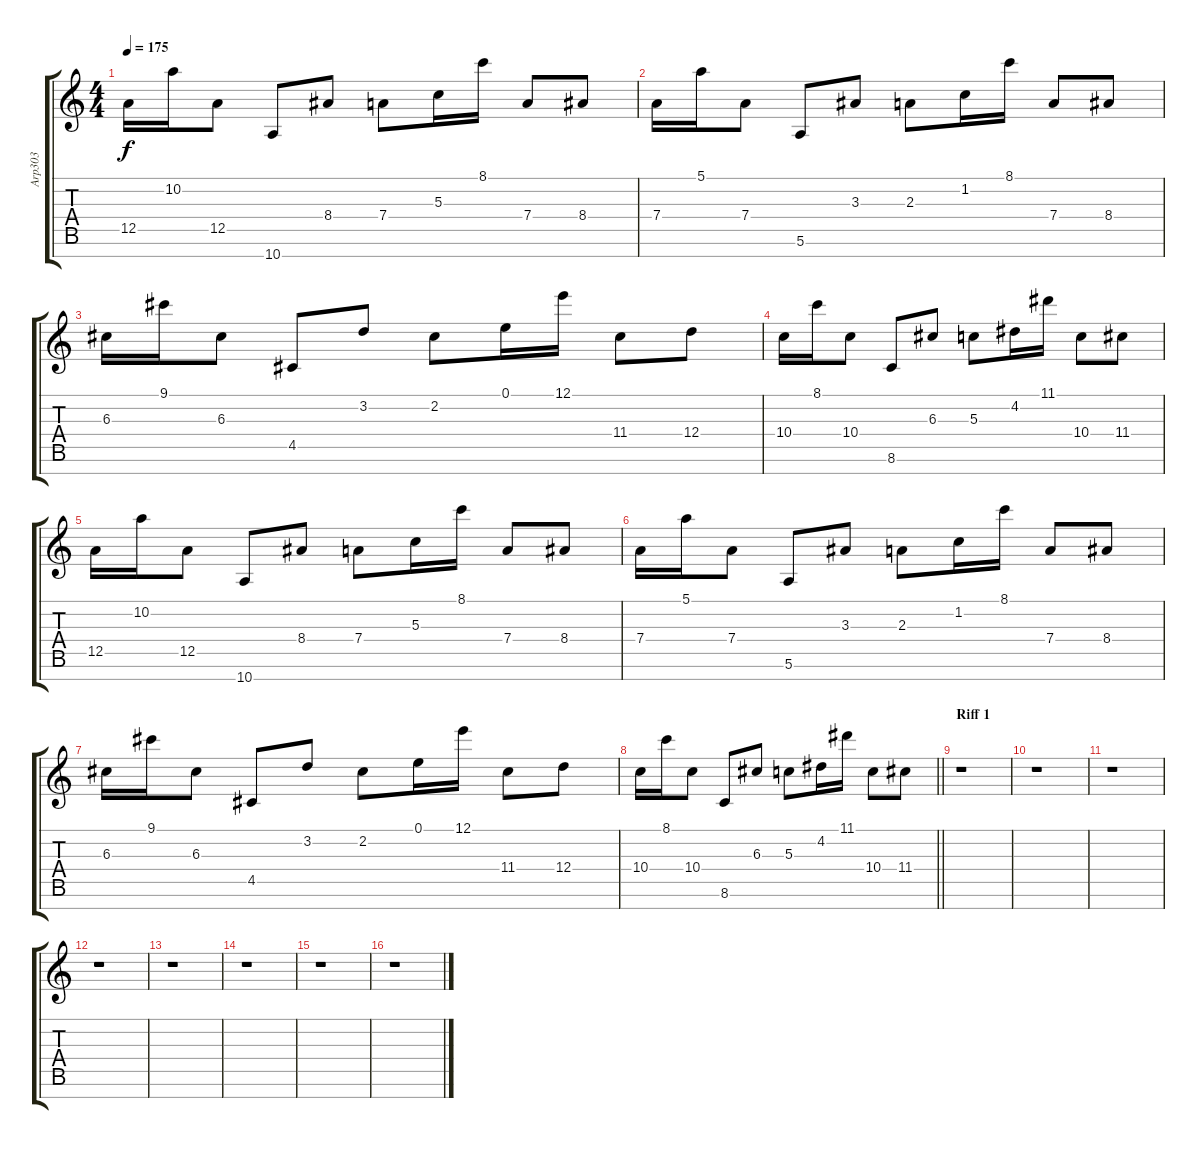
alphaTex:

\track ("Arp303" "Arp303") {instrument synthbass2}
\staff {score tabs}
\tuning (E4 B3 G3 D3 A2 E2 B1) {hide}
\ts (4 4)
\tempo 175
\clef g2
\ks c
12.5.16{dy f} 10.2.16 12.5.8 10.7.8 8.4.8 7.4.8 5.3.16 8.1.16 7.4.8 8.4.8 |
7.4.16 5.1.16 7.4.8 5.6.8 3.3.8 2.3.8 1.2.16 8.1.16 7.4.8 8.4.8 |
6.3.16 9.1.16 6.3.8 4.5.8 3.2.8 2.2.8 0.1.16 12.1.16 11.4.8 12.4.8 |
10.4.16 8.1.16 10.4.8 8.6.8 6.3.8 5.3.8 4.2.16 11.1.16 10.4.8 11.4.8 |
12.5.16 10.2.16 12.5.8 10.7.8 8.4.8 7.4.8 5.3.16 8.1.16 7.4.8 8.4.8 |
7.4.16 5.1.16 7.4.8 5.6.8 3.3.8 2.3.8 1.2.16 8.1.16 7.4.8 8.4.8 |
6.3.16 9.1.16 6.3.8 4.5.8 3.2.8 2.2.8 0.1.16 12.1.16 11.4.8 12.4.8 |
\barLineRight lightlight
10.4.16 8.1.16 10.4.8 8.6.8 6.3.8 5.3.8 4.2.16 11.1.16 10.4.8 11.4.8 |
\section ("" "Riff 1")
r.1 |
r.1 |
r.1 |
r.1 |
r.1 |
r.1 |
r.1 |
r.1
